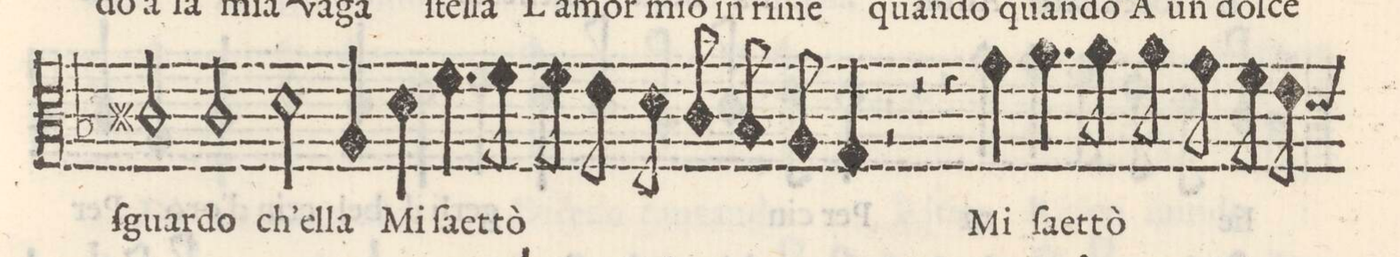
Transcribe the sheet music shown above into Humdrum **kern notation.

**kern	**text
*I"SESTO	*
*clefC3	*
*k[b-]	*
*met(C)	*
*M2/1	*
2c#X/	ſguar-
2c#/	-do
2d\	ch'el-
4A/	-la
4d\	Mi
=12-	=12-
4.f\	faet-
8f\	-tò
8f\	.
8e\	.
8d\	.
8cny/	.
8B-/	.
8A/	.
4G/	.
2r	.
=13-	=13-
2r	.
4r	.
4g\	Mi
4.a\	faet-
8a\	-tò
8a\	.
8g\	.
8f\	.
8e\	.
*custos:d	*
=14-	=14-
*-	*-
